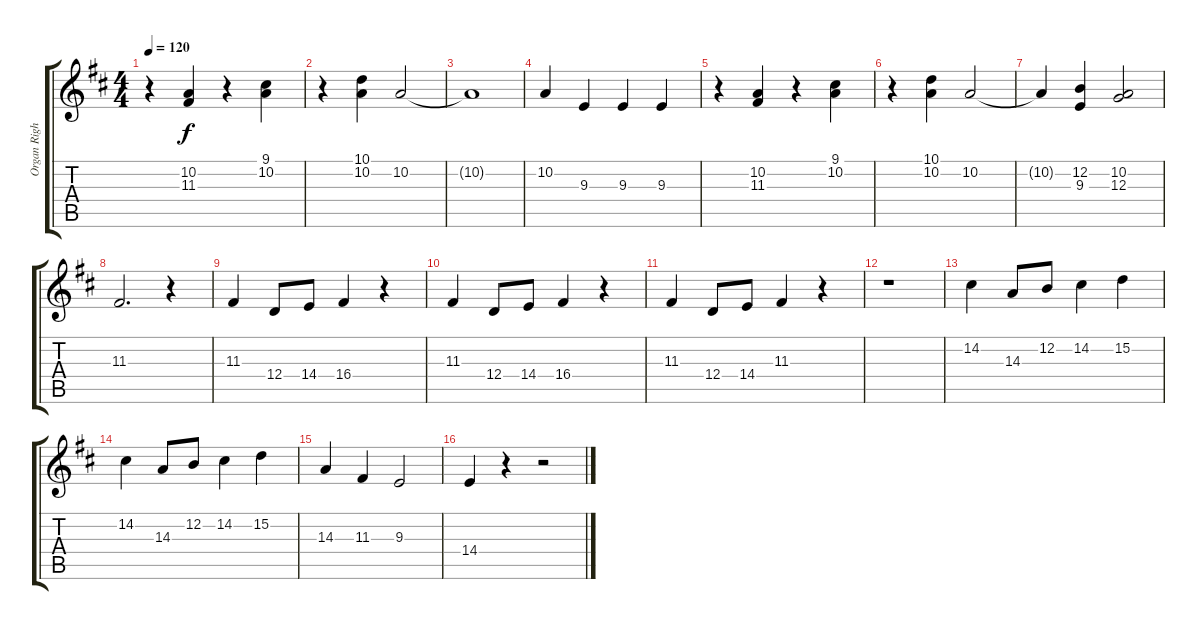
\track ("Organ Right" "Organ Righ") {instrument churchorgan}
\staff {score tabs}
\tuning (E4 B3 G3 D3 A2 E2) {hide}
\ts (4 4)
\tempo 120
\clef g2
\ks d
r.4{dy f} (10.2 11.3).4 r.4 (9.1 10.2).4 |
r.4 (10.1 10.2).4 10.2.2 |
10.2{t}.1 |
10.2.4 9.3.4 9.3.4 9.3.4 |
r.4 (10.2 11.3).4 r.4 (9.1 10.2).4 |
r.4 (10.1 10.2).4 10.2.2 |
10.2{t}.4 (12.2 9.3).4 (10.2 12.3).2 |
11.3.2{d} r.4 |
11.3.4 12.4.8 14.4.8 16.4.4 r.4 |
11.3.4 12.4.8 14.4.8 16.4.4 r.4 |
11.3.4 12.4.8 14.4.8 11.3.4 r.4 |
r.1 |
14.2.4 14.3.8 12.2.8 14.2.4 15.2.4 |
14.2.4 14.3.8 12.2.8 14.2.4 15.2.4 |
14.3.4 11.3.4 9.3.2 |
14.4.4 r.4 r.2
